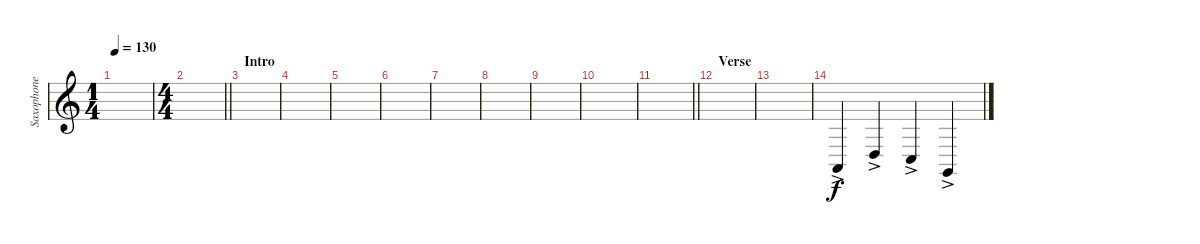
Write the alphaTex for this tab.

\track ("Saxophone" "Saxophone") {instrument tenorsax}
\staff {score}
\tuning (E4 B3 G3 D3 A2 E2 B1) {hide}
\ts (1 4)
\tempo 130
\clef g2
\ks c
|
\ts (4 4)
\barLineRight lightlight
|
\section ("" "Intro")
|
|
|
|
|
|
|
|
\barLineRight lightlight
|
\section ("" "Verse")
|
|
0.5{ac}.4 0.4{ac}.4 3.5{ac}.4 3.6{ac}.4
